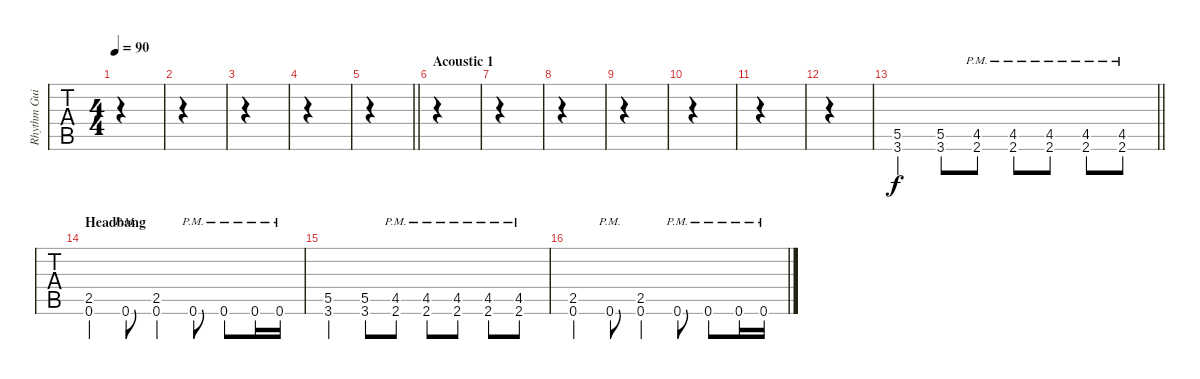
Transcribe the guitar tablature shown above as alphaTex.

\track ("Rhythm Guitar" "Rhythm Gui") {instrument distortionguitar}
\staff {tabs}
\tuning (D4 A3 F3 C3 G2 D2) {hide}
\ts (4 4)
\tempo 90
\clef g2
\ks c
|
|
|
|
\barLineRight lightlight
|
\section ("" "Acoustic 1")
|
|
|
|
|
|
|
\barLineRight lightlight
(5.5 3.6).4 (5.5 3.6).8 (4.5{pm} 2.6{pm}).8 (4.5{pm} 2.6{pm}).8 (4.5{pm} 2.6{pm}).8 (4.5{pm} 2.6{pm}).8 (4.5{pm} 2.6{pm}).8 |
\section ("" "Headbang")
(2.5 0.6).4 0.6{pm}.8 (2.5 0.6).4 0.6{pm}.8 0.6{pm}.8 0.6{pm}.16 0.6{pm}.16 |
(5.5 3.6).4 (5.5 3.6).8 (4.5{pm} 2.6{pm}).8 (4.5{pm} 2.6{pm}).8 (4.5{pm} 2.6{pm}).8 (4.5{pm} 2.6{pm}).8 (4.5{pm} 2.6{pm}).8 |
(2.5 0.6).4 0.6{pm}.8 (2.5 0.6).4 0.6{pm}.8 0.6{pm}.8 0.6{pm}.16 0.6{pm}.16
